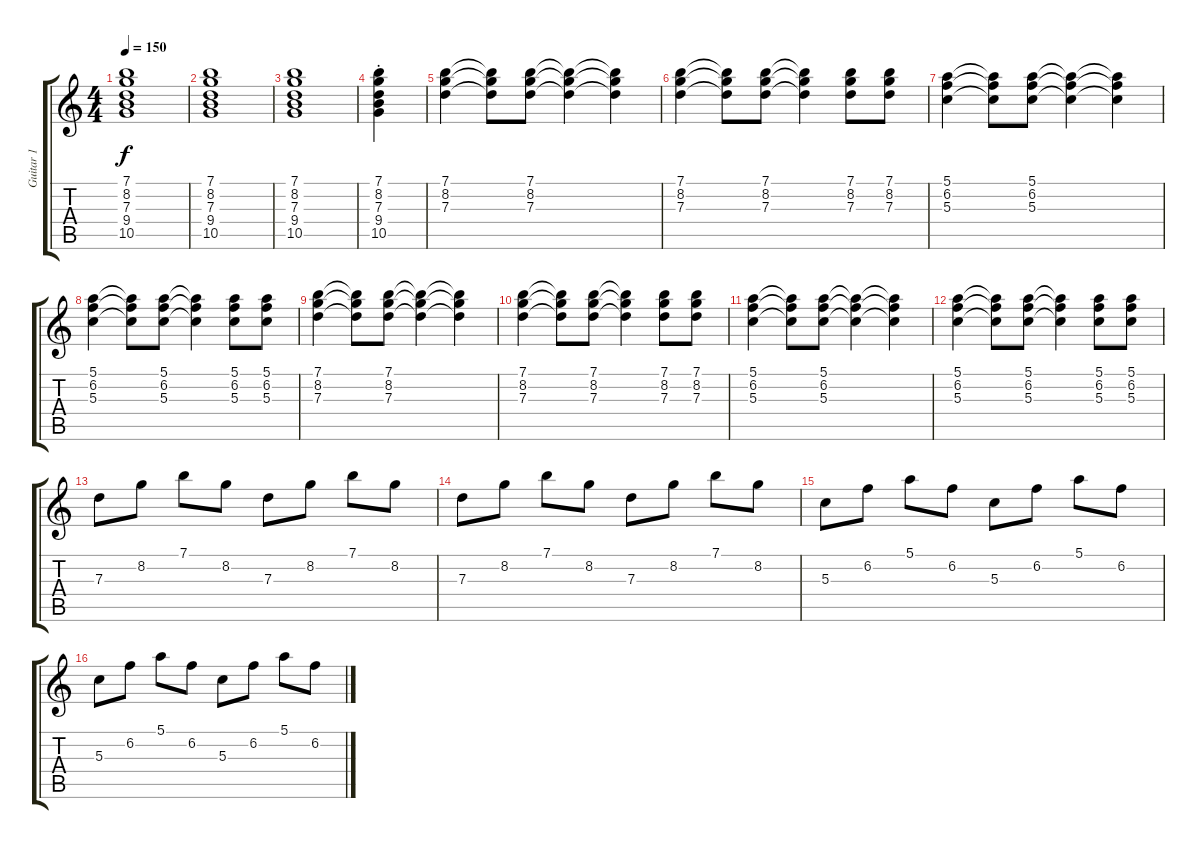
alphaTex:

\track ("Guitar 1" "Guitar 1") {instrument electricguitarjazz}
\staff {score tabs}
\tuning (E4 B3 G3 D3 A2 E2) {hide}
\ts (4 4)
\tempo 150
\clef g2
\ks c
(7.1 8.2 7.3 9.4 10.5).1{dy f instrument electricguitarjazz} |
(7.1 8.2 7.3 9.4 10.5).1 |
(7.1 8.2 7.3 9.4 10.5).1 |
(7.1 8.2{st} 7.3 9.4 10.5).4 |
(7.1 8.2 7.3).4 (7.1{t} 8.2{t} 7.3{t}).8 (7.1 8.2 7.3).8 (7.1{t} 8.2{t} 7.3{t}).4 (7.1{t} 8.2{t} 7.3{t}).4 |
(7.1 8.2 7.3).4 (7.1{t} 8.2{t} 7.3{t}).8 (7.1 8.2 7.3).8 (7.1{t} 8.2{t} 7.3{t}).4 (7.1 8.2 7.3).8 (7.1 8.2 7.3).8 |
(5.1 6.2 5.3).4 (5.1{t} 6.2{t} 5.3{t}).8 (5.1 6.2 5.3).8 (5.1{t} 6.2{t} 5.3{t}).4 (5.1{t} 6.2{t} 5.3{t}).4 |
(5.1 6.2 5.3).4 (5.1{t} 6.2{t} 5.3{t}).8 (5.1 6.2 5.3).8 (5.1{t} 6.2{t} 5.3{t}).4 (5.1 6.2 5.3).8 (5.1 6.2 5.3).8 |
(7.1 8.2 7.3).4 (7.1{t} 8.2{t} 7.3{t}).8 (7.1 8.2 7.3).8 (7.1{t} 8.2{t} 7.3{t}).4 (7.1{t} 8.2{t} 7.3{t}).4 |
(7.1 8.2 7.3).4 (7.1{t} 8.2{t} 7.3{t}).8 (7.1 8.2 7.3).8 (7.1{t} 8.2{t} 7.3{t}).4 (7.1 8.2 7.3).8 (7.1 8.2 7.3).8 |
(5.1 6.2 5.3).4 (5.1{t} 6.2{t} 5.3{t}).8 (5.1 6.2 5.3).8 (5.1{t} 6.2{t} 5.3{t}).4 (5.1{t} 6.2{t} 5.3{t}).4 |
(5.1 6.2 5.3).4 (5.1{t} 6.2{t} 5.3{t}).8 (5.1 6.2 5.3).8 (5.1{t} 6.2{t} 5.3{t}).4 (5.1 6.2 5.3).8 (5.1 6.2 5.3).8 |
7.3.8 8.2.8 7.1.8 8.2.8 7.3.8 8.2.8 7.1.8 8.2.8 |
7.3.8 8.2.8 7.1.8 8.2.8 7.3.8 8.2.8 7.1.8 8.2.8 |
5.3.8 6.2.8 5.1.8 6.2.8 5.3.8 6.2.8 5.1.8 6.2.8 |
5.3.8 6.2.8 5.1.8 6.2.8 5.3.8 6.2.8 5.1.8 6.2.8
